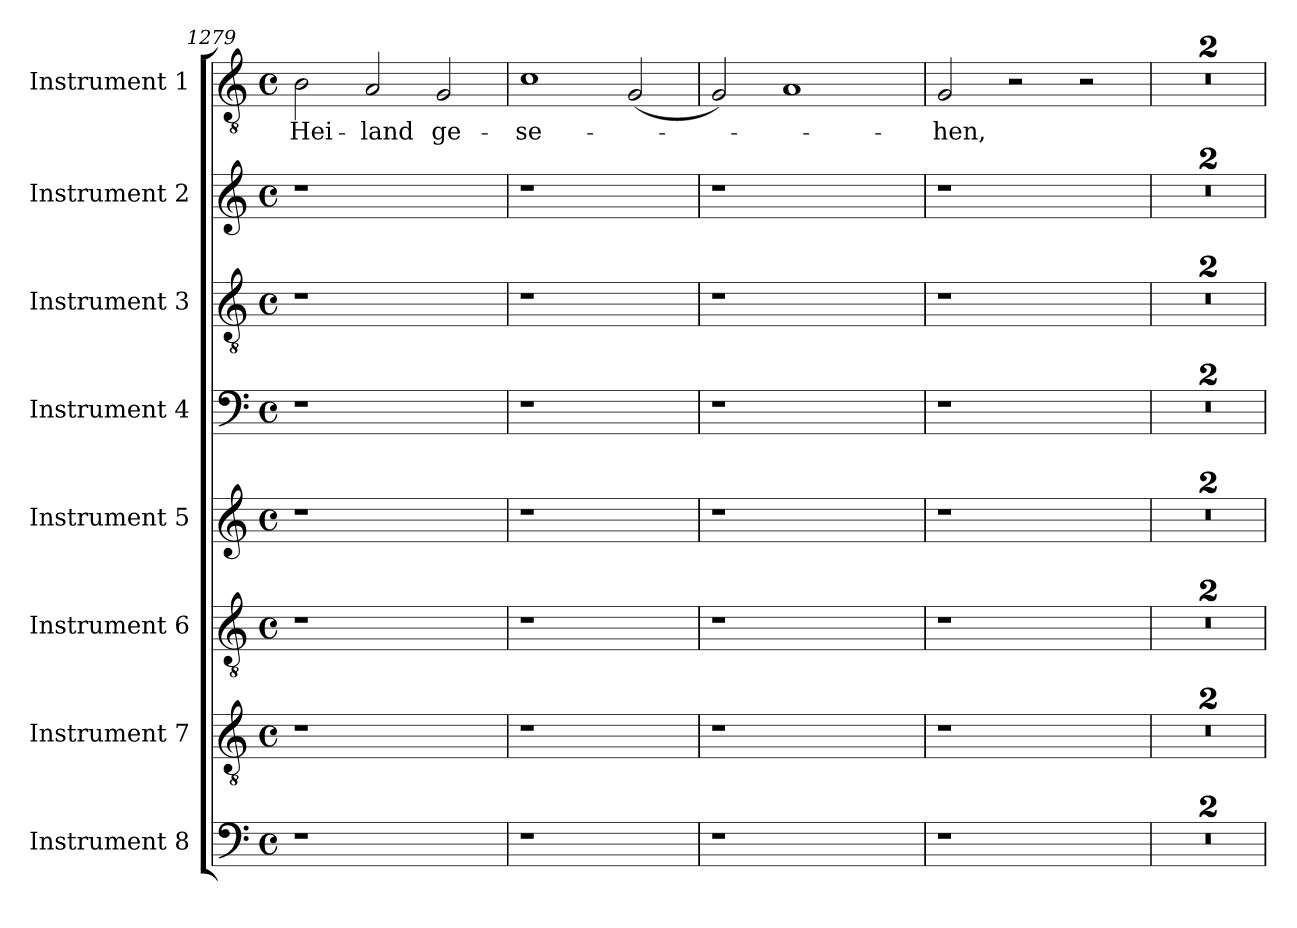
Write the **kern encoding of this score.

**kern	**kern	**kern	**kern	**kern	**kern	**kern	**kern	**text
*part8	*part7	*part6	*part5	*part4	*part3	*part2	*part1	*part1
*staff8	*staff7	*staff6	*staff5	*staff4	*staff3	*staff2	*staff1	*staff1
*I"Instrument 8	*I"Instrument 7	*I"Instrument 6	*I"Instrument 5	*I"Instrument 4	*I"Instrument 3	*I"Instrument 2	*I"Instrument 1	*
!!LO:LB:g=z
*clefF4	*clefGv2	*clefGv2	*clefG2	*clefF4	*clefGv2	*clefG2	*clefGv2	*
*M4/4	*M4/4	*M4/4	*M4/4	*M4/4	*M4/4	*M4/4	*M4/4	*
*met(c)	*met(c)	*met(c)	*met(c)	*met(c)	*met(c)	*met(c)	*met(c)	*
=1279	=1279	=1279	=1279	=1279	=1279	=1279	=1279	=1279
!	!	!	!	!	!	!	!	!LO:LY:b
1r	1r	1r	1r	1r	1r	1r	2B\	Hei-
!	!	!	!	!	!	!	!	!LO:LY:b:rj
.	.	.	.	.	.	.	2A/	-land
!	!	!	!	!	!	!	!	!LO:LY:b:cj
2ryy	2ryy	2ryy	2ryy	2ryy	2ryy	2ryy	2G/	ge-
=1280	=1280	=1280	=1280	=1280	=1280	=1280	=1280	=1280
!	!	!	!	!	!	!	!	!LO:LY:b:cj
1r	1r	1r	1r	1r	1r	1r	1c	-se-
2ryy	2ryy	2ryy	2ryy	2ryy	2ryy	2ryy	(<2G/	.
=1281	=1281	=1281	=1281	=1281	=1281	=1281	=1281	=1281
1r	1r	1r	1r	1r	1r	1r	2G/)	.
.	.	.	.	.	.	.	1A	.
2ryy	2ryy	2ryy	2ryy	2ryy	2ryy	2ryy	.	.
=1282	=1282	=1282	=1282	=1282	=1282	=1282	=1282	=1282
!	!	!	!	!	!	!	!	!LO:LY:b:cj
1r	1r	1r	1r	1r	1r	1r	2G/	-hen,
.	.	.	.	.	.	.	2r	.
2ryy	2ryy	2ryy	2ryy	2ryy	2ryy	2ryy	2r	.
=1283	=1283	=1283	=1283	=1283	=1283	=1283	=1283	=1283
1r	1r	1r	1r	1r	1r	1r	1r	.
=1284	=1284	=1284	=1284	=1284	=1284	=1284	=1284	=1284
1r	1r	1r	1r	1r	1r	1r	1r	.
=	=	=	=	=	=	=	=	=
*-	*-	*-	*-	*-	*-	*-	*-	*-
